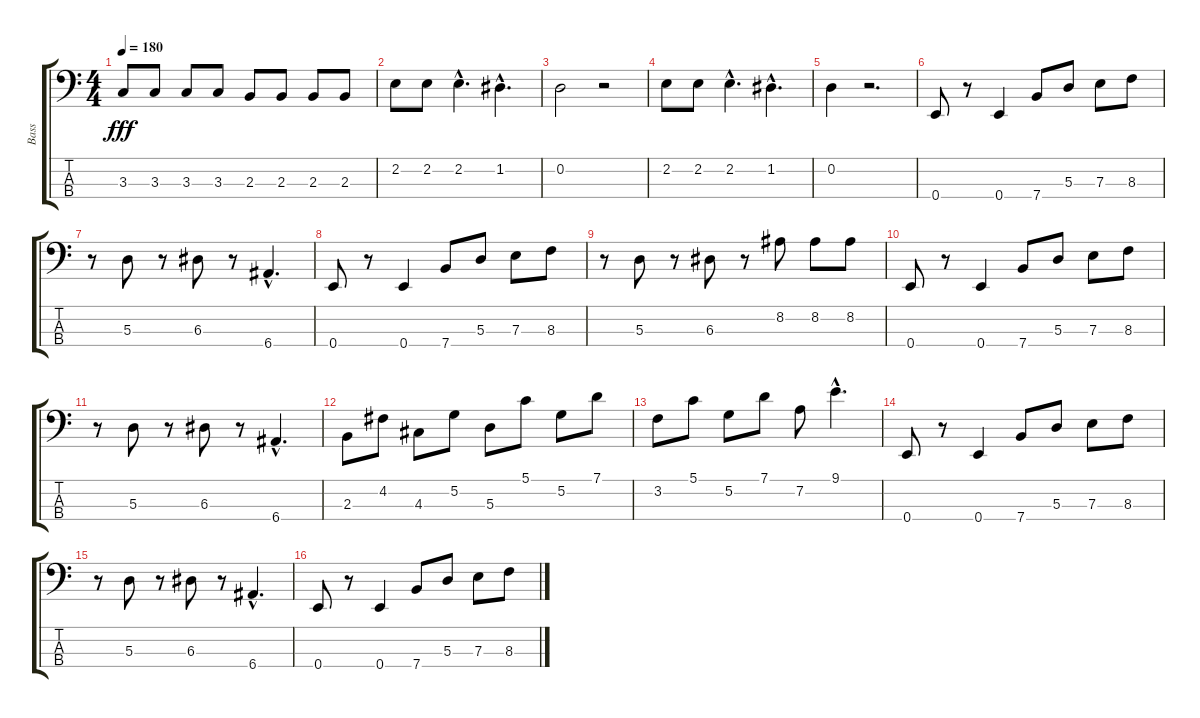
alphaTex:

\track ("Bass" "Bass") {instrument electricbassfinger}
\staff {score tabs}
\tuning (G2 D2 A1 E1) {hide}
\ts (4 4)
\tempo 180
\clef f4
\ks c
3.3.8{dy fff} 3.3.8 3.3.8 3.3.8 2.3.8 2.3.8 2.3.8 2.3.8 |
2.2.8 2.2.8 2.2{hac}.4{d} 1.2{hac}.4{d} |
0.2.2 r.2 |
2.2.8 2.2.8 2.2{hac}.4{d} 1.2{hac}.4{d} |
0.2.4 r.2{d} |
0.4.8 r.8 0.4.4 7.4.8 5.3.8 7.3.8 8.3.8 |
r.8 5.3.8 r.8 6.3.8 r.8 6.4{hac}.4{d} |
0.4.8 r.8 0.4.4 7.4.8 5.3.8 7.3.8 8.3.8 |
r.8 5.3.8 r.8 6.3.8 r.8 8.2.8 8.2.8 8.2.8 |
0.4.8 r.8 0.4.4 7.4.8 5.3.8 7.3.8 8.3.8 |
r.8 5.3.8 r.8 6.3.8 r.8 6.4{hac}.4{d} |
2.3.8 4.2.8 4.3.8 5.2.8 5.3.8 5.1.8 5.2.8 7.1.8 |
3.2.8 5.1.8 5.2.8 7.1.8 7.2.8 9.1{hac}.4{d} |
0.4.8 r.8 0.4.4 7.4.8 5.3.8 7.3.8 8.3.8 |
r.8 5.3.8 r.8 6.3.8 r.8 6.4{hac}.4{d} |
0.4.8 r.8 0.4.4 7.4.8 5.3.8 7.3.8 8.3.8
